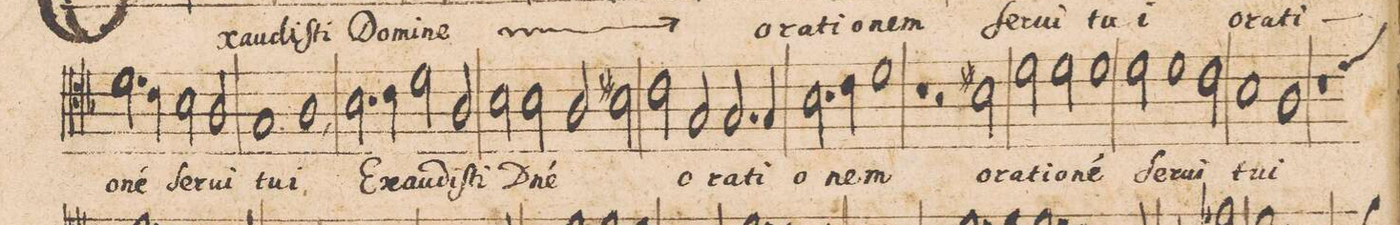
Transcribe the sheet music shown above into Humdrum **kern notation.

**kern	**text
*I"[ALTVS.]	*
*clefC4	*
*k[b-]	*
*met(C|)	*
*M2/1	*
2.d\	-o-
4c\	-n(em)
2B-y\	ſer-
2A/	-vi
=11-	=11-
1G	tu-
1A,<	-i
=12-	=12-
2.B-\	E-
4c\	-xau-
2d\	-diſ-
2A/	-ti
=13-	=13-
2B-\	D(o-
2B-\	-mi)-
2A/	.
2BnX\	.
=14-	=14-
2c\	-ne
2G/	o-
2.G/	-ra-
4G/	-ti-
=15-	=15-
2.B-y\	-o-
4c\	.
1d	-nem
=16-	=16-
1r	.
2r	.
2BnX\	o-
=17-	=17-
2d\	-ra-
2d\	-ti-
1d	-o-
=18-	=18-
2d\	-n(em)
1d	ſer-
2c\	-vi
=19-	=19-
1B-y	tu-
1A	-i
=20-	=20-
*custos:d	*
1r	.
*-	*-
